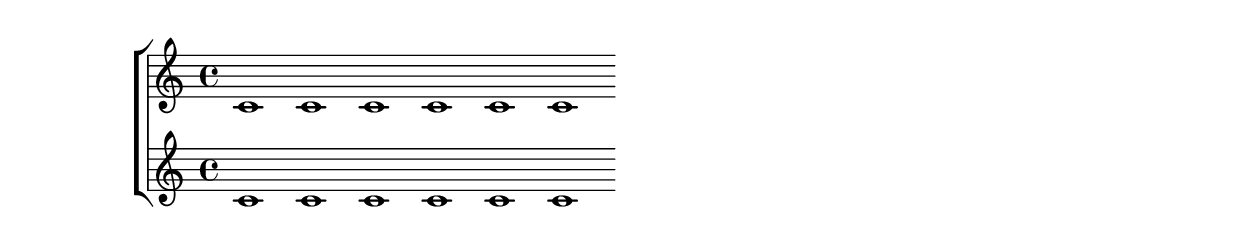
\version "2.15.0"
\include "custom-bars.ily"

\score {
  \new StaffGroup <<
    \new Staff {
      c'1 \bar "|:|" c'1 \bar ";:" c'1 \bar ":;" c'1 \bar "|;:" c'1 \bar ":;|" c'1 \bar ":|"
    }
    \new Staff \repeat unfold 6 c'1
  >>
  \layout { ragged-right = ##t }
}
%{
{ b1 c'\startGroup d' \bar "|:|" e'\stopGroup c' }
{ b''1 c'''\startGroup d''' \bar "|:|" e'''\stopGroup c''' }
{ R1 s4*0\startGroup R1 \bar "|:|" s4*0\stopGroup R1 R1 }
{ \clef "alto" R1 s4*0\startGroup R1 \bar "|:|" s4*0\stopGroup R1 R1 }
%}
